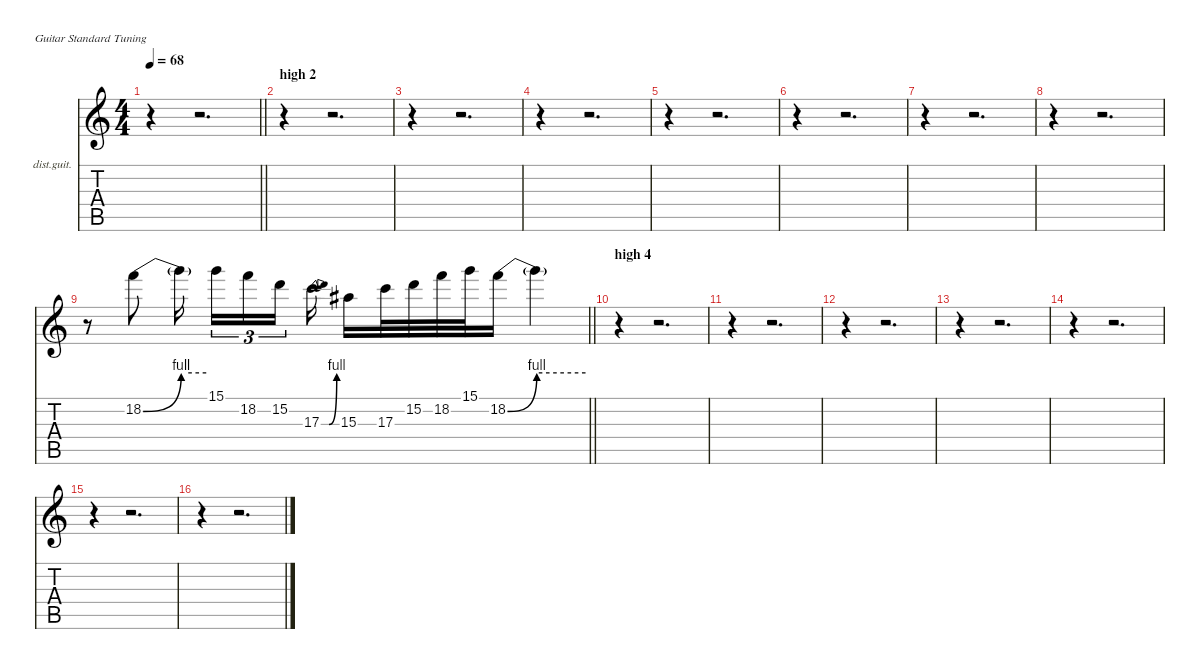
\defaultSystemsLayout 4
\hideDynamics
\bracketExtendMode nobrackets
\firstSystemTrackNameOrientation horizontal
\otherSystemsTrackNameOrientation horizontal
\track ("solo ¼ªËû2" "dist.guit.") {instrument distortionguitar}
\staff {score tabs}
\tuning (E4 B3 G3 D3 A2 E2)
\ts (4 4)
\tempo 68
\clef g2
\barLineRight lightlight
\ks c
r.4{dy f} r.2{d} |
\section ("" "high 2")
r.4 r.2{d} |
r.4 r.2{d} |
r.4 r.2{d} |
r.4 r.2{d} |
r.4 r.2{d} |
r.4 r.2{d} |
r.4 r.2{d} |
\barLineRight lightlight
r.8 18.2{be (bend 0 0 60 4)}.8 18.2{be (hold 0 4 60 4) t}.16 15.1.16{tu (3 2)} 18.2.16{tu (3 2)} 15.2.16{tu (3 2)} 17.3{be (bendrelease 0 0 30 4 30 4 15 0)}.16 15.3{acc #}.16 17.3.32 15.2.32 18.2.32 15.1.32 18.2{be (bend 0 0 60 4)}.16 18.2{be (hold 0 4 60 4) t}.4 |
\section ("" "high 4")
r.4 r.2{d} |
r.4 r.2{d} |
r.4 r.2{d} |
r.4 r.2{d} |
r.4 r.2{d} |
r.4 r.2{d} |
r.4 r.2{d}
